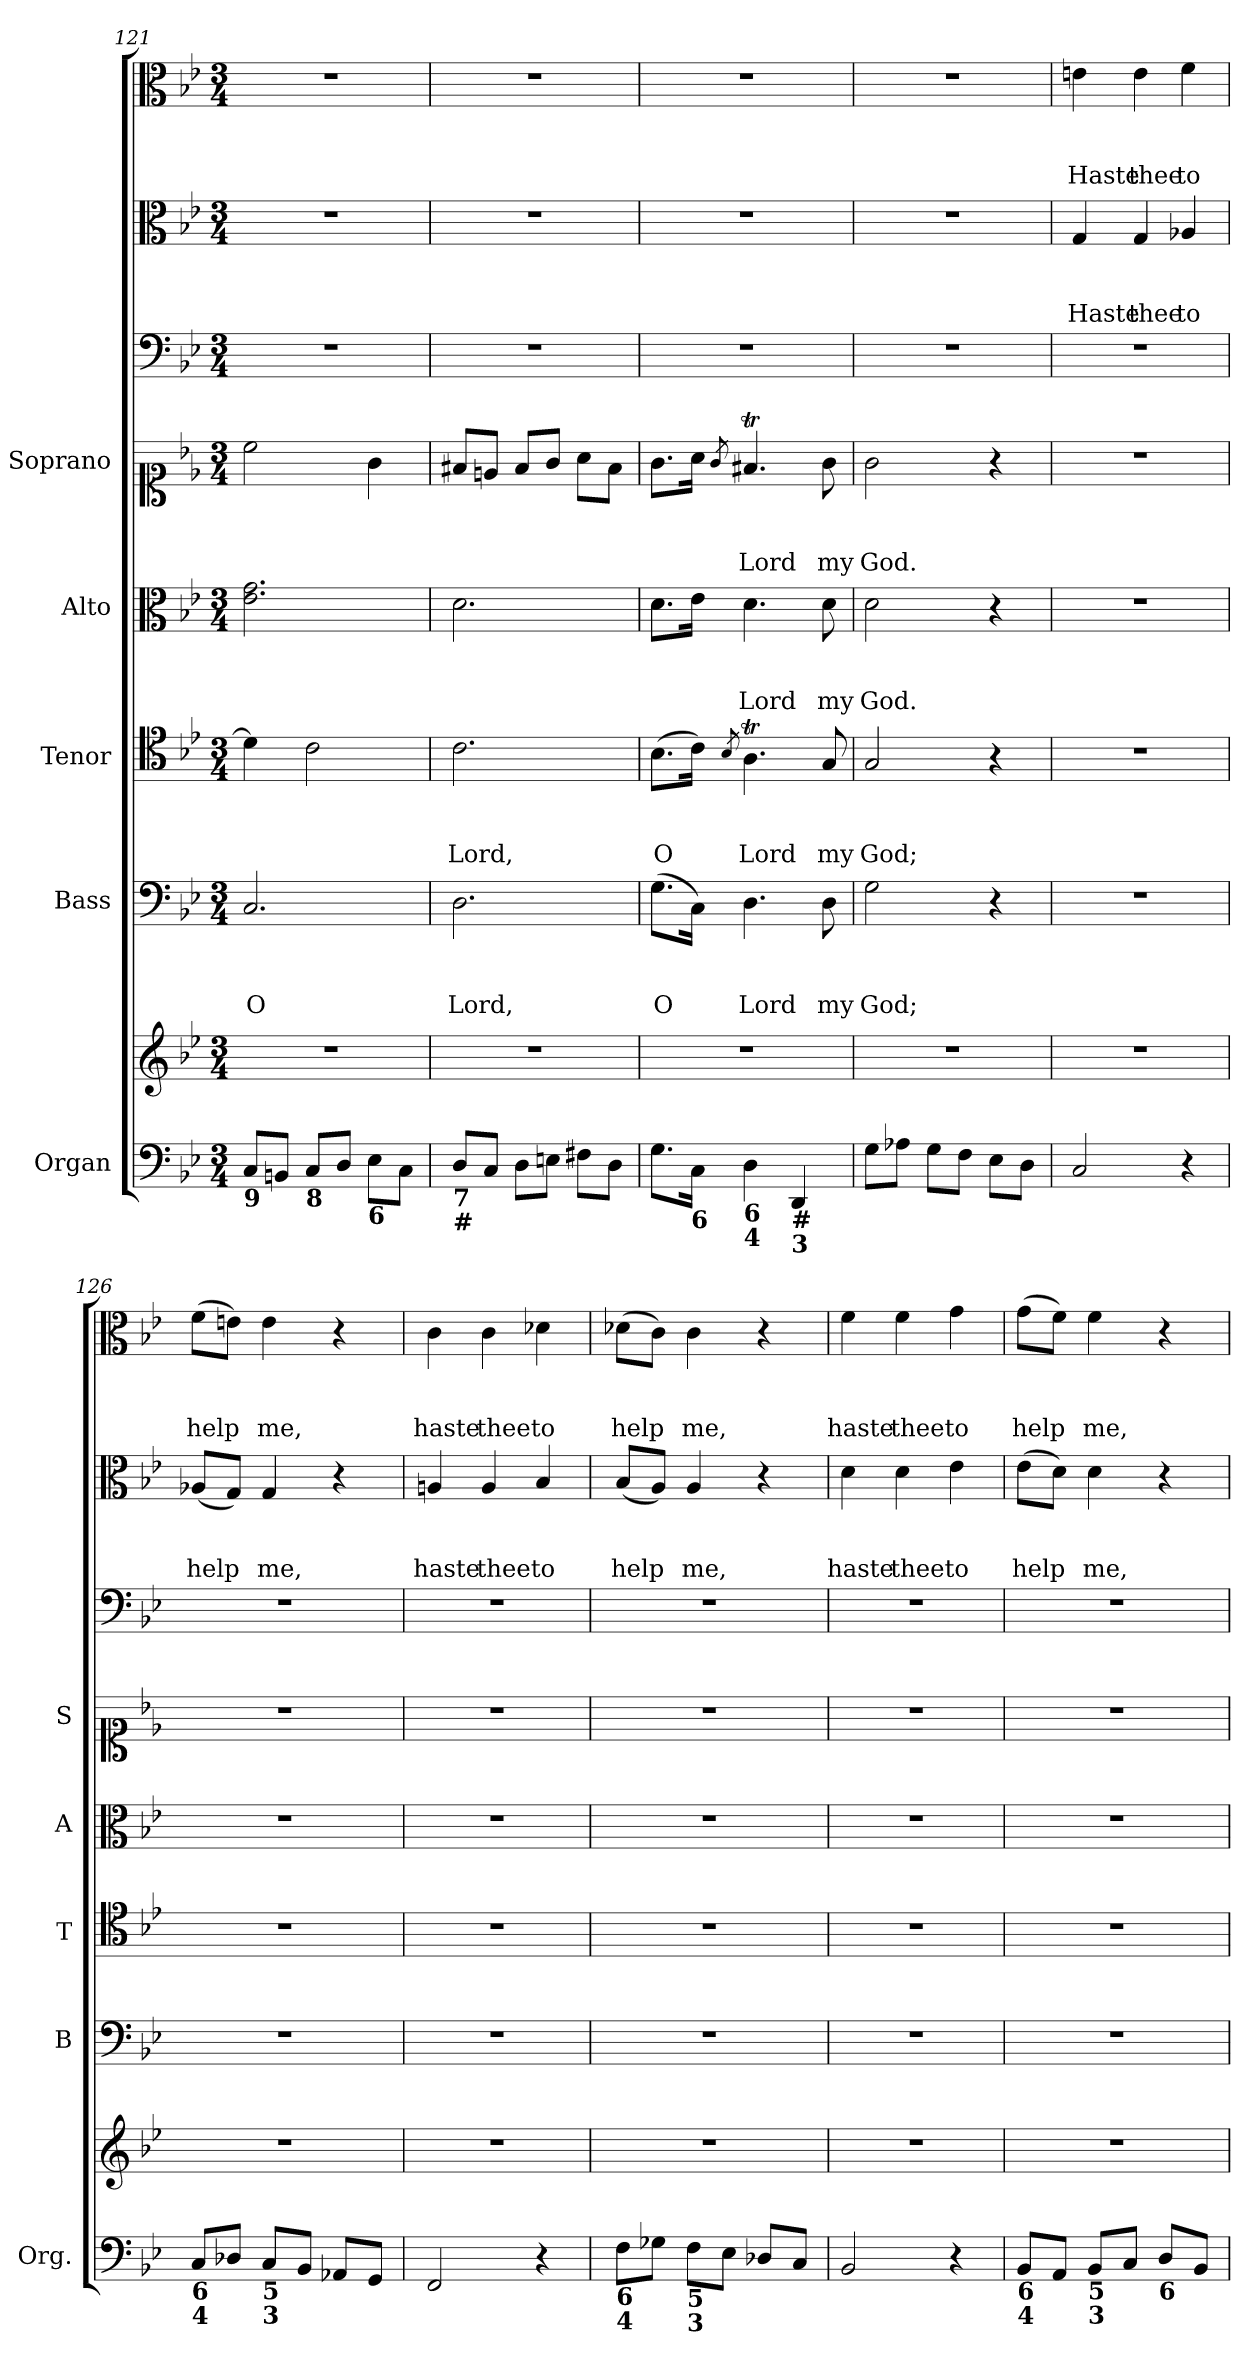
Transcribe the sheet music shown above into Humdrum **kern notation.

**kern	**kern	**kern	**text	**text	**text	**kern	**text	**text	**text	**kern	**text	**text	**text	**kern	**text	**text	**text	**kern	**kern	**text	**text	**text	**kern	**text	**text	**text
*part8	*part8	*part7	*part7	*part7	*part7	*part6	*part6	*part6	*part6	*part5	*part5	*part5	*part5	*part4	*part4	*part4	*part4	*part3	*part2	*part2	*part2	*part2	*part1	*part1	*part1	*part1
*staff9	*staff8	*staff7	*staff7	*staff7	*staff7	*staff6	*staff6	*staff6	*staff6	*staff5	*staff5	*staff5	*staff5	*staff4	*staff4	*staff4	*staff4	*staff3	*staff2	*staff2	*staff2	*staff2	*staff1	*staff1	*staff1	*staff1
*I"Organ	*	*I"Bass	*	*	*	*I"Tenor	*	*	*	*I"Alto	*	*	*	*I"Soprano	*	*	*	*	*	*	*	*	*	*	*	*
*I'Org.	*	*I'B	*	*	*	*I'T	*	*	*	*I'A	*	*	*	*I'S	*	*	*	*	*	*	*	*	*	*	*	*
*clefF4	*clefG2	*clefF4	*	*	*	*clefC4	*	*	*	*clefC3	*	*	*	*clefC1	*	*	*	*clefF4	*clefC3	*	*	*	*clefC3	*	*	*
*k[b-e-]	*k[b-e-]	*k[b-e-]	*	*	*	*k[b-e-]	*	*	*	*k[b-e-]	*	*	*	*k[b-e-]	*	*	*	*k[b-e-]	*k[b-e-]	*	*	*	*k[b-e-]	*	*	*
*g:	*g:	*g:	*	*	*	*g:	*	*	*	*g:	*	*	*	*g:	*	*	*	*g:	*g:	*	*	*	*g:	*	*	*
*M3/4	*M3/4	*M3/4	*	*	*	*M3/4	*	*	*	*M3/4	*	*	*	*M3/4	*	*	*	*M3/4	*M3/4	*	*	*	*M3/4	*	*	*
=121	=121	=121	=121	=121	=121	=121	=121	=121	=121	=121	=121	=121	=121	=121	=121	=121	=121	=121	=121	=121	=121	=121	=121	=121	=121	=121
!LO:TX:b:B:t=9	!	!	!	!	!	!	!	!	!	!	!	!	!	!	!	!	!	!	!	!	!	!	!	!	!	!
!	!	!	!	!	!LO:LY:b	!	!	!	!	!	!	!	!	!	!	!	!	!	!	!	!	!	!	!	!	!
8C/L	2.r	2.C/	.	.	O	4d\]	.	.	.	2.e-\ 2.g\	.	.	.	2cc\	.	.	.	2.r	2.r	.	.	.	2.r	.	.	.
8BBn/J	.	.	.	.	.	.	.	.	.	.	.	.	.	.	.	.	.	.	.	.	.	.	.	.	.	.
!LO:TX:b:B:t=8	!	!	!	!	!	!	!	!	!	!	!	!	!	!	!	!	!	!	!	!	!	!	!	!	!	!
8C/L	.	.	.	.	.	2c\	.	.	.	.	.	.	.	.	.	.	.	.	.	.	.	.	.	.	.	.
8D/J	.	.	.	.	.	.	.	.	.	.	.	.	.	.	.	.	.	.	.	.	.	.	.	.	.	.
!LO:TX:b:B:t=6	!	!	!	!	!	!	!	!	!	!	!	!	!	!	!	!	!	!	!	!	!	!	!	!	!	!
8E-\L	.	.	.	.	.	.	.	.	.	.	.	.	.	4g\	.	.	.	.	.	.	.	.	.	.	.	.
8C\J	.	.	.	.	.	.	.	.	.	.	.	.	.	.	.	.	.	.	.	.	.	.	.	.	.	.
=122	=122	=122	=122	=122	=122	=122	=122	=122	=122	=122	=122	=122	=122	=122	=122	=122	=122	=122	=122	=122	=122	=122	=122	=122	=122	=122
!LO:TX:b:B:t=7	!	!	!	!	!	!	!	!	!	!	!	!	!	!	!	!	!	!	!	!	!	!	!	!	!	!
!LO:TX:b:B:t=#	!	!	!	!	!	!	!	!	!	!	!	!	!	!	!	!	!	!	!	!	!	!	!	!	!	!
!	!	!	!	!	!LO:LY:b	!	!	!	!LO:LY:b	!	!	!	!	!	!	!	!	!	!	!	!	!	!	!	!	!
8D/L	2.r	2.D\	.	.	Lord,	2.c\	.	.	Lord,	2.d\	.	.	.	8f#X/L	.	.	.	2.r	2.r	.	.	.	2.r	.	.	.
8C/J	.	.	.	.	.	.	.	.	.	.	.	.	.	8en/J	.	.	.	.	.	.	.	.	.	.	.	.
8D\L	.	.	.	.	.	.	.	.	.	.	.	.	.	8f#/L	.	.	.	.	.	.	.	.	.	.	.	.
8En\J	.	.	.	.	.	.	.	.	.	.	.	.	.	8g/J	.	.	.	.	.	.	.	.	.	.	.	.
8F#X\L	.	.	.	.	.	.	.	.	.	.	.	.	.	8a\L	.	.	.	.	.	.	.	.	.	.	.	.
8D\J	.	.	.	.	.	.	.	.	.	.	.	.	.	8f#\J	.	.	.	.	.	.	.	.	.	.	.	.
=123	=123	=123	=123	=123	=123	=123	=123	=123	=123	=123	=123	=123	=123	=123	=123	=123	=123	=123	=123	=123	=123	=123	=123	=123	=123	=123
!	!	!	!	!	!LO:LY:b	!	!	!	!LO:LY:b	!	!	!	!	!	!	!	!	!	!	!	!	!	!	!	!	!
8.G\L	2.r	(>8.G\L	.	.	O	(>8.B-\L	.	.	O	8.d\L	.	.	.	8.g\L	.	.	.	2.r	2.r	.	.	.	2.r	.	.	.
!LO:TX:b:B:t=6	!	!	!	!	!	!	!	!	!	!	!	!	!	!	!	!	!	!	!	!	!	!	!	!	!	!
16C\Jk	.	16C\Jk)	.	.	.	16c\Jk)	.	.	.	16e-\Jk	.	.	.	16a\Jk	.	.	.	.	.	.	.	.	.	.	.	.
.	.	.	.	.	.	8qB-/	.	.	.	.	.	.	.	8qg/	.	.	.	.	.	.	.	.	.	.	.	.
!LO:TX:b:B:t=6	!	!	!	!	!	!	!	!	!	!	!	!	!	!	!	!	!	!	!	!	!	!	!	!	!	!
!LO:TX:b:B:t=4	!	!	!	!	!	!	!	!	!	!	!	!	!	!	!	!	!	!	!	!	!	!	!	!	!	!
!	!	!	!	!	!LO:LY:b	!	!	!	!LO:LY:b	!	!	!	!LO:LY:b	!	!	!	!LO:LY:b	!	!	!	!	!	!	!	!	!
4D\	.	4.D\	.	.	Lord	4.At\	.	.	Lord	4.d\	.	.	Lord	4.f#Xt/	.	.	Lord	.	.	.	.	.	.	.	.	.
!LO:TX:b:B:t=#	!	!	!	!	!	!	!	!	!	!	!	!	!	!	!	!	!	!	!	!	!	!	!	!	!	!
!LO:TX:b:B:t=3	!	!	!	!	!	!	!	!	!	!	!	!	!	!	!	!	!	!	!	!	!	!	!	!	!	!
4DD/	.	.	.	.	.	.	.	.	.	.	.	.	.	.	.	.	.	.	.	.	.	.	.	.	.	.
!	!	!	!	!	!LO:LY:b	!	!	!	!LO:LY:b	!	!	!	!LO:LY:b	!	!	!	!LO:LY:b	!	!	!	!	!	!	!	!	!
.	.	8D\	.	.	my	8G/	.	.	my	8d\	.	.	my	8g\	.	.	my	.	.	.	.	.	.	.	.	.
=124	=124	=124	=124	=124	=124	=124	=124	=124	=124	=124	=124	=124	=124	=124	=124	=124	=124	=124	=124	=124	=124	=124	=124	=124	=124	=124
!	!	!	!	!	!LO:LY:b	!	!	!	!LO:LY:b	!	!	!	!LO:LY:b	!	!	!	!LO:LY:b	!	!	!	!	!	!	!	!	!
8G\L	2.r	2G\	.	.	God;	2G/	.	.	God;	2d\	.	.	God.	2g\	.	.	God.	2.r	2.r	.	.	.	2.r	.	.	.
8A-X\J	.	.	.	.	.	.	.	.	.	.	.	.	.	.	.	.	.	.	.	.	.	.	.	.	.	.
8G\L	.	.	.	.	.	.	.	.	.	.	.	.	.	.	.	.	.	.	.	.	.	.	.	.	.	.
8F\J	.	.	.	.	.	.	.	.	.	.	.	.	.	.	.	.	.	.	.	.	.	.	.	.	.	.
8E-\L	.	4r	.	.	.	4r	.	.	.	4r	.	.	.	4r	.	.	.	.	.	.	.	.	.	.	.	.
8D\J	.	.	.	.	.	.	.	.	.	.	.	.	.	.	.	.	.	.	.	.	.	.	.	.	.	.
!!LO:PB:g=z
=125	=125	=125	=125	=125	=125	=125	=125	=125	=125	=125	=125	=125	=125	=125	=125	=125	=125	=125	=125	=125	=125	=125	=125	=125	=125	=125
!	!	!	!	!	!	!	!	!	!	!	!	!	!	!	!	!	!	!	!	!	!	!LO:LY:b	!	!	!	!LO:LY:b
2C/	2.r	2.r	.	.	.	2.r	.	.	.	2.r	.	.	.	2.r	.	.	.	2.r	4G/	.	.	Haste	4en\	.	.	Haste
!	!	!	!	!	!	!	!	!	!	!	!	!	!	!	!	!	!	!	!	!	!	!LO:LY:b	!	!	!	!LO:LY:b
.	.	.	.	.	.	.	.	.	.	.	.	.	.	.	.	.	.	.	4G/	.	.	thee	4e\	.	.	thee
!	!	!	!	!	!	!	!	!	!	!	!	!	!	!	!	!	!	!	!	!	!	!LO:LY:b	!	!	!	!LO:LY:b
4r	.	.	.	.	.	.	.	.	.	.	.	.	.	.	.	.	.	.	4A-X/	.	.	to	4f\	.	.	to
=126	=126	=126	=126	=126	=126	=126	=126	=126	=126	=126	=126	=126	=126	=126	=126	=126	=126	=126	=126	=126	=126	=126	=126	=126	=126	=126
!LO:TX:b:B:t=6	!	!	!	!	!	!	!	!	!	!	!	!	!	!	!	!	!	!	!	!	!	!	!	!	!	!
!LO:TX:b:B:t=4	!	!	!	!	!	!	!	!	!	!	!	!	!	!	!	!	!	!	!	!	!	!	!	!	!	!
!	!	!	!	!	!	!	!	!	!	!	!	!	!	!	!	!	!	!	!	!	!	!LO:LY:b	!	!	!	!LO:LY:b
8C/L	2.r	2.r	.	.	.	2.r	.	.	.	2.r	.	.	.	2.r	.	.	.	2.r	(<8A-X/L	.	.	help	(>8f\L	.	.	help
8D-X/J	.	.	.	.	.	.	.	.	.	.	.	.	.	.	.	.	.	.	8G/J)	.	.	.	8en\J)	.	.	.
!LO:TX:b:B:t=5	!	!	!	!	!	!	!	!	!	!	!	!	!	!	!	!	!	!	!	!	!	!	!	!	!	!
!LO:TX:b:B:t=3	!	!	!	!	!	!	!	!	!	!	!	!	!	!	!	!	!	!	!	!	!	!	!	!	!	!
!	!	!	!	!	!	!	!	!	!	!	!	!	!	!	!	!	!	!	!	!	!	!LO:LY:b	!	!	!	!LO:LY:b
8C/L	.	.	.	.	.	.	.	.	.	.	.	.	.	.	.	.	.	.	4G/	.	.	me,	4e\	.	.	me,
8BB-/J	.	.	.	.	.	.	.	.	.	.	.	.	.	.	.	.	.	.	.	.	.	.	.	.	.	.
8AA-X/L	.	.	.	.	.	.	.	.	.	.	.	.	.	.	.	.	.	.	4r	.	.	.	4r	.	.	.
8GG/J	.	.	.	.	.	.	.	.	.	.	.	.	.	.	.	.	.	.	.	.	.	.	.	.	.	.
=127	=127	=127	=127	=127	=127	=127	=127	=127	=127	=127	=127	=127	=127	=127	=127	=127	=127	=127	=127	=127	=127	=127	=127	=127	=127	=127
!	!	!	!	!	!	!	!	!	!	!	!	!	!	!	!	!	!	!	!	!	!	!LO:LY:b	!	!	!	!LO:LY:b
2FF/	2.r	2.r	.	.	.	2.r	.	.	.	2.r	.	.	.	2.r	.	.	.	2.r	4An/	.	.	haste	4c\	.	.	haste
!	!	!	!	!	!	!	!	!	!	!	!	!	!	!	!	!	!	!	!	!	!	!LO:LY:b	!	!	!	!LO:LY:b
.	.	.	.	.	.	.	.	.	.	.	.	.	.	.	.	.	.	.	4A/	.	.	thee	4c\	.	.	thee
!	!	!	!	!	!	!	!	!	!	!	!	!	!	!	!	!	!	!	!	!	!	!LO:LY:b	!	!	!	!LO:LY:b
4r	.	.	.	.	.	.	.	.	.	.	.	.	.	.	.	.	.	.	4B-/	.	.	to	4d-X\	.	.	to
=128	=128	=128	=128	=128	=128	=128	=128	=128	=128	=128	=128	=128	=128	=128	=128	=128	=128	=128	=128	=128	=128	=128	=128	=128	=128	=128
!LO:TX:b:B:t=6	!	!	!	!	!	!	!	!	!	!	!	!	!	!	!	!	!	!	!	!	!	!	!	!	!	!
!LO:TX:b:B:t=4	!	!	!	!	!	!	!	!	!	!	!	!	!	!	!	!	!	!	!	!	!	!	!	!	!	!
!	!	!	!	!	!	!	!	!	!	!	!	!	!	!	!	!	!	!	!	!	!	!LO:LY:b	!	!	!	!LO:LY:b
8F\L	2.r	2.r	.	.	.	2.r	.	.	.	2.r	.	.	.	2.r	.	.	.	2.r	(<8B-/L	.	.	help	(>8d-X\L	.	.	help
8G-X\J	.	.	.	.	.	.	.	.	.	.	.	.	.	.	.	.	.	.	8A/J)	.	.	.	8c\J)	.	.	.
!LO:TX:b:B:t=5	!	!	!	!	!	!	!	!	!	!	!	!	!	!	!	!	!	!	!	!	!	!	!	!	!	!
!LO:TX:b:B:t=3	!	!	!	!	!	!	!	!	!	!	!	!	!	!	!	!	!	!	!	!	!	!	!	!	!	!
!	!	!	!	!	!	!	!	!	!	!	!	!	!	!	!	!	!	!	!	!	!	!LO:LY:b	!	!	!	!LO:LY:b
8F\L	.	.	.	.	.	.	.	.	.	.	.	.	.	.	.	.	.	.	4A/	.	.	me,	4c\	.	.	me,
8E-\J	.	.	.	.	.	.	.	.	.	.	.	.	.	.	.	.	.	.	.	.	.	.	.	.	.	.
8D-X/L	.	.	.	.	.	.	.	.	.	.	.	.	.	.	.	.	.	.	4r	.	.	.	4r	.	.	.
8C/J	.	.	.	.	.	.	.	.	.	.	.	.	.	.	.	.	.	.	.	.	.	.	.	.	.	.
=129	=129	=129	=129	=129	=129	=129	=129	=129	=129	=129	=129	=129	=129	=129	=129	=129	=129	=129	=129	=129	=129	=129	=129	=129	=129	=129
!	!	!	!	!	!	!	!	!	!	!	!	!	!	!	!	!	!	!	!	!	!	!LO:LY:b	!	!	!	!LO:LY:b
2BB-/	2.r	2.r	.	.	.	2.r	.	.	.	2.r	.	.	.	2.r	.	.	.	2.r	4d\	.	.	haste	4f\	.	.	haste
!	!	!	!	!	!	!	!	!	!	!	!	!	!	!	!	!	!	!	!	!	!	!LO:LY:b	!	!	!	!LO:LY:b
.	.	.	.	.	.	.	.	.	.	.	.	.	.	.	.	.	.	.	4d\	.	.	thee	4f\	.	.	thee
!	!	!	!	!	!	!	!	!	!	!	!	!	!	!	!	!	!	!	!	!	!	!LO:LY:b	!	!	!	!LO:LY:b
4r	.	.	.	.	.	.	.	.	.	.	.	.	.	.	.	.	.	.	4e-\	.	.	to	4g\	.	.	to
=130	=130	=130	=130	=130	=130	=130	=130	=130	=130	=130	=130	=130	=130	=130	=130	=130	=130	=130	=130	=130	=130	=130	=130	=130	=130	=130
!LO:TX:b:B:t=6	!	!	!	!	!	!	!	!	!	!	!	!	!	!	!	!	!	!	!	!	!	!	!	!	!	!
!LO:TX:b:B:t=4	!	!	!	!	!	!	!	!	!	!	!	!	!	!	!	!	!	!	!	!	!	!	!	!	!	!
!	!	!	!	!	!	!	!	!	!	!	!	!	!	!	!	!	!	!	!	!	!	!LO:LY:b	!	!	!	!LO:LY:b
8BB-/L	2.r	2.r	.	.	.	2.r	.	.	.	2.r	.	.	.	2.r	.	.	.	2.r	(>8e-\L	.	.	help	(>8g\L	.	.	help
8AA/J	.	.	.	.	.	.	.	.	.	.	.	.	.	.	.	.	.	.	8d\J)	.	.	.	8f\J)	.	.	.
!LO:TX:b:B:t=5	!	!	!	!	!	!	!	!	!	!	!	!	!	!	!	!	!	!	!	!	!	!	!	!	!	!
!LO:TX:b:B:t=3	!	!	!	!	!	!	!	!	!	!	!	!	!	!	!	!	!	!	!	!	!	!	!	!	!	!
!	!	!	!	!	!	!	!	!	!	!	!	!	!	!	!	!	!	!	!	!	!	!LO:LY:b	!	!	!	!LO:LY:b
8BB-/L	.	.	.	.	.	.	.	.	.	.	.	.	.	.	.	.	.	.	4d\	.	.	me,	4f\	.	.	me,
8C/J	.	.	.	.	.	.	.	.	.	.	.	.	.	.	.	.	.	.	.	.	.	.	.	.	.	.
!LO:TX:b:B:t=6	!	!	!	!	!	!	!	!	!	!	!	!	!	!	!	!	!	!	!	!	!	!	!	!	!	!
8D/L	.	.	.	.	.	.	.	.	.	.	.	.	.	.	.	.	.	.	4r	.	.	.	4r	.	.	.
8BB-/J	.	.	.	.	.	.	.	.	.	.	.	.	.	.	.	.	.	.	.	.	.	.	.	.	.	.
=	=	=	=	=	=	=	=	=	=	=	=	=	=	=	=	=	=	=	=	=	=	=	=	=	=	=
*-	*-	*-	*-	*-	*-	*-	*-	*-	*-	*-	*-	*-	*-	*-	*-	*-	*-	*-	*-	*-	*-	*-	*-	*-	*-	*-
